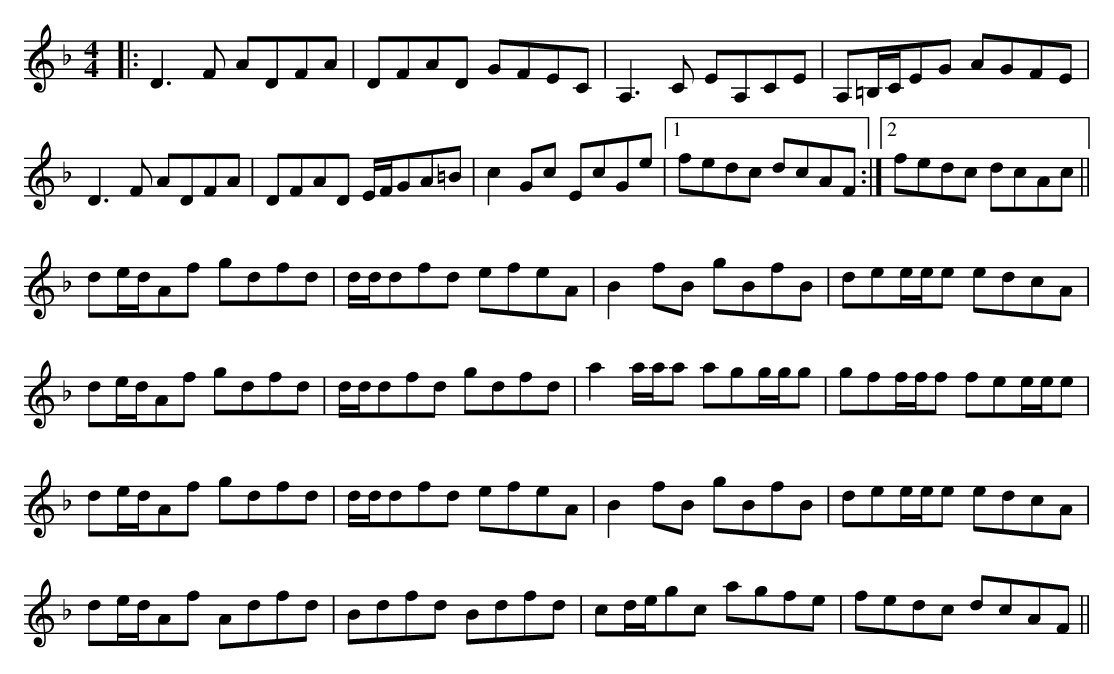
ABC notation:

X:1
M:4/4
K:Dmin
|:D3 F ADFA|DFAD GFEC|A,3 C EA,CE|A,=B,/C/EG AGFE|
D3 F ADFA|DFAD E/F/GA=B|c2Gc EcGe|1 fedc dcAF:|2 fedc dcAc||
de/d/Af gdfd|d/d/dfd efeA|B2fB gBfB|dee/e/e edcA|
de/d/Af gdfd|d/d/dfd gdfd|a2 a/a/a agg/g/g|gff/f/f fee/e/e|
de/d/Af gdfd|d/d/dfd efeA|B2fB gBfB|dee/e/e edcA|
de/d/Af Adfd|Bdfd Bdfd|cd/e/gc agfe|fedc dcAF||
